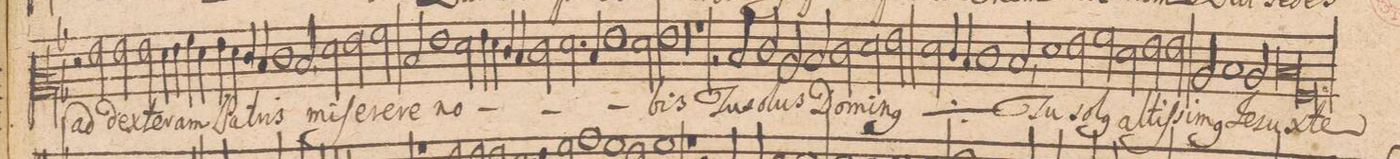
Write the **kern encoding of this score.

**kern	**text
*I"ALTVS.	*
*clefC2	*
*k[b-]	*
*met(C|)	*
*M2/1	*
2r	.
2g\	ad
=105-	=105-
2g\	dex-
2g\	-te-
4f\	-ram
4g\	.
4a\	.
4f\	.
=106-	=106-
4g\	Pa-
4f\	.
4e/	.
4d/	.
1e	.
=107-	=107-
2d,</	-tris
2f\	mi-
2g\	-ſe-
2a\	-re-
=108-	=108-
2d/	-re
1g	no-
2f\	.
=109-	=109-
4g\	.
4f\	.
4e/	.
4d/	.
2e\	.
2.f\	.
=110-	=110-
4d/	.
1g	.
2f\	.
=111-	=111-
1g	-bis
00r	.
=112-	=112-
=113-	=113-
1rb	.
=114-	=114-
2rc	.
2d/	Tu
2e/	so-
2c/	-lus
=115-	=115-
2d/	Do-
2e\	-mi-
2f\	-n(us)
*	*ij
2g\	Tu
=116-	=116-
2f\	so-
4e/	-lus
4d/	Do-
1e	-mi-
=117-	=117-
2d,</	-n(us)
*	*Xij
1f	Tu
2g\	-so-
=118-	=118-
2a\	-l(us)
2f\	al-
2g\	-tiſ-
2g\	-si-
=119-	=119-
2c/	-m(us)
1d	Je-
2c/	-su
=120-	=120-
*lig	*
1d	X-
1A	-te
*Xlig	*
=121-	=121-
*-	*-
